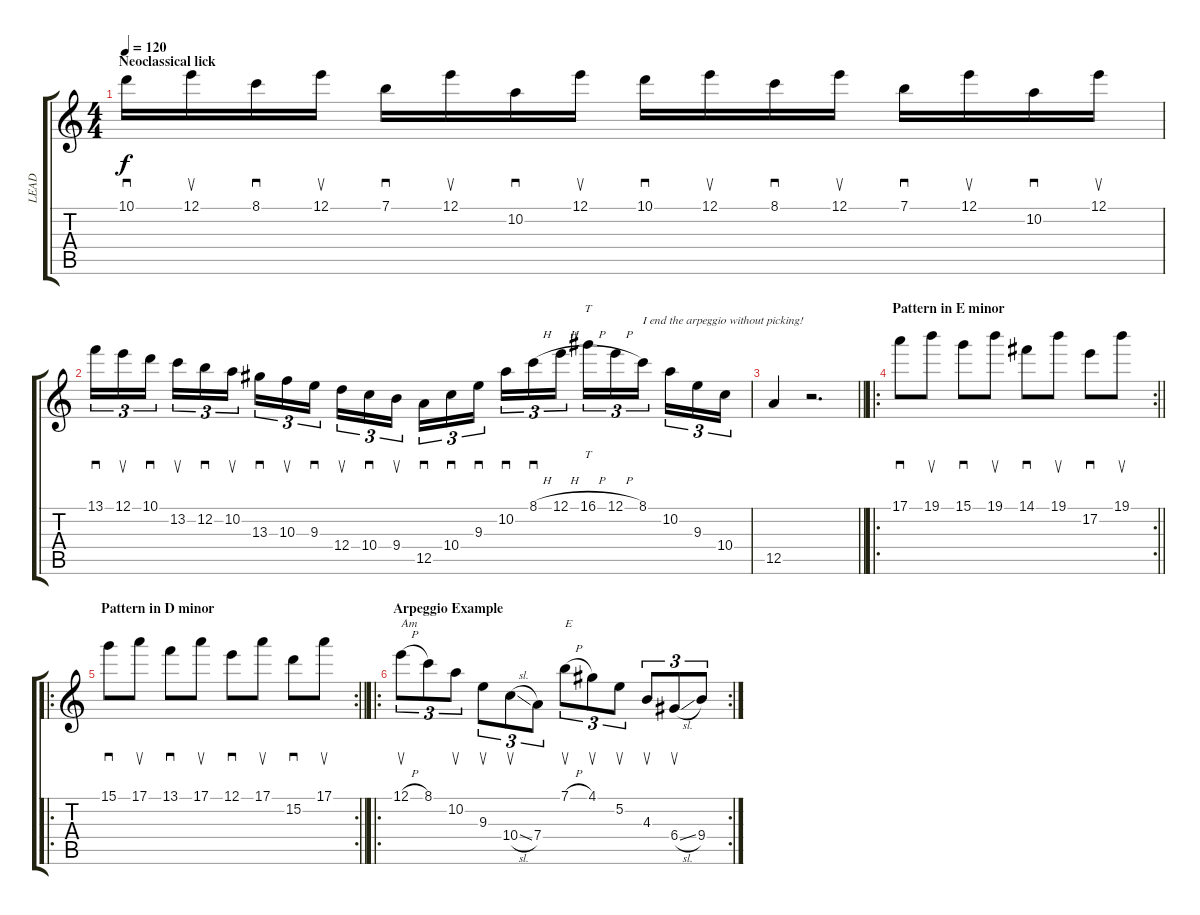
\track ("LEAD" "LEAD") {instrument distortionguitar}
\staff {score tabs}
\tuning (E4 B3 G3 D3 A2 E2) {hide}
\ts (4 4)
\section ("" "Neoclassical lick")
\tempo 120
\clef g2
\ks c
10.1.16{sd dy f instrument distortionguitar} 12.1.16{su} 8.1.16{sd} 12.1.16{su} 7.1.16{sd} 12.1.16{su} 10.2.16{sd} 12.1.16{su} 10.1.16{sd} 12.1.16{su} 8.1.16{sd} 12.1.16{su} 7.1.16{sd} 12.1.16{su} 10.2.16{sd} 12.1.16{su} |
13.1.16{sd tu (3 2)} 12.1.16{su tu (3 2)} 10.1.16{sd tu (3 2) beam splitsecondary} 13.2.16{su tu (3 2)} 12.2.16{sd tu (3 2)} 10.2.16{su tu (3 2)} 13.3.16{sd tu (3 2)} 10.3.16{su tu (3 2)} 9.3.16{sd tu (3 2) beam splitsecondary} 12.4.16{su tu (3 2)} 10.4.16{sd tu (3 2)} 9.4.16{su tu (3 2)} 12.5.16{sd tu (3 2)} 10.4.16{sd tu (3 2)} 9.3.16{sd tu (3 2) beam splitsecondary} 10.2.16{sd tu (3 2)} 8.1{h}.16{sd tu (3 2)} 12.1{h}.16{tu (3 2)} 16.1{h}.16{tt tu (3 2)} 12.1{h}.16{tu (3 2)} 8.1.16{tu (3 2) txt "I end the arpeggio without picking!" beam splitsecondary} 10.2.16{tu (3 2)} 9.3.16{tu (3 2)} 10.4.16{tu (3 2)} |
\barLineRight lightlight
12.5.4 r.2{d} |
\ro
\rc 2
\section ("" "Pattern in E minor")
\barLineRight lightlight
17.1.8{sd} 19.1.8{su} 15.1.8{sd} 19.1.8{su} 14.1.8{sd} 19.1.8{su} 17.2.8{sd} 19.1.8{su} |
\ro
\rc 2
\section ("" "Pattern in D minor")
\barLineRight lightlight
15.1.8{sd} 17.1.8{su} 13.1.8{sd} 17.1.8{su} 12.1.8{sd} 17.1.8{su} 15.2.8{sd} 17.1.8{su} |
\ro
\rc 2
\section ("" "Arpeggio Example")
12.1{h}.8{su tu (3 2) txt "Am"} 8.1.8{tu (3 2)} 10.2.8{su tu (3 2)} 9.3.8{su tu (3 2)} 10.4{sl}.8{su tu (3 2)} 7.4.8{tu (3 2)} 7.1{h}.8{su tu (3 2) txt "E"} 4.1.8{su tu (3 2)} 5.2.8{su tu (3 2)} 4.3.8{su tu (3 2)} 6.4{sl}.8{su tu (3 2)} 9.4.8{tu (3 2)}
